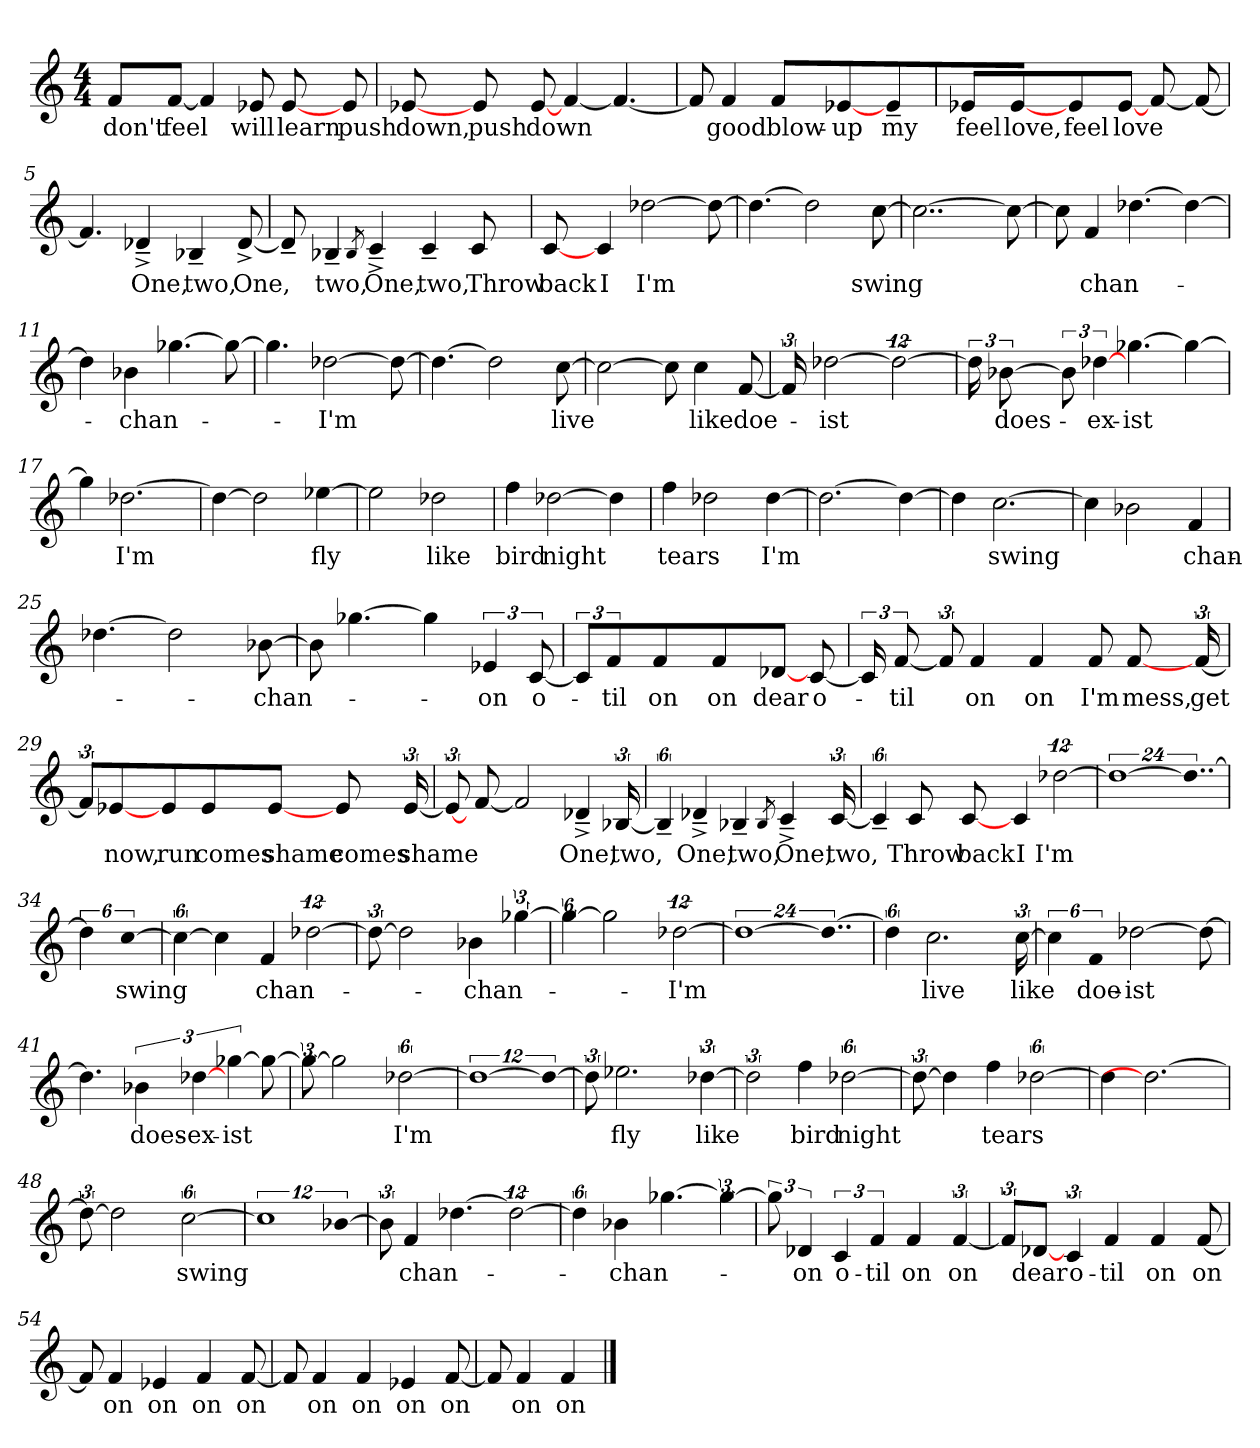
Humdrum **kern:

**kern	**text
*part1	*part1
*staff1	*staff1
*clefG2	*
*M4/4	*
=1	=1
!	!LO:LY:b
4f/	don't
!	!LO:LY:b
[8f/J	feel
4f/]	.
!	!LO:LY:b
8e-/	will
!	!LO:LY:b
[8e-/	learn
!	!LO:LY:b
8e-/	push
=2	=2
!	!LO:LY:b
[8e-/	down,
!	!LO:LY:b
8e-/	push
!	!LO:LY:b
[8e-/	down
[4f/	.
4.f/_	.
=3	=3
8f/]	.
!	!LO:LY:b
4f/	good
!	!LO:LY:b
8f/L	blow-
!	!LO:LY:b
[4e-/	up
!	!LO:LY:b
4e-~</	my
=4	=4
!	!LO:LY:b
4e-/	feel
!	!LO:LY:b
[8e-/J	love,
!	!LO:LY:b
4e-/	feel
!	!LO:LY:b
[8e-/J	love
[8f/	.
8f/_	.
=5	=5
4.f/]	.
!	!LO:LY:b
4d-^<~</	One,
!	!LO:LY:b
4B-~</	two,
!	!LO:LY:b
[8d-^</	One,
=6	=6
8d-~</]	.
!	!LO:LY:b
4B-~</	two,
8qB-/	.
!	!LO:LY:b
4c^<~</	One,
!	!LO:LY:b
4c~</	two,
!	!LO:LY:b
8c/	Throw
=7	=7
!	!LO:LY:b
[8c/	back
!	!LO:LY:b
4c/	I
!	!LO:LY:b
[2dd-	I'm
8dd-_	.
=8	=8
4.dd-_	.
2dd-\]	.
!	!LO:LY:b
[8cc	swing
=9	=9
2..cc_	.
8cc\_	.
=10	=10
8cc\]	.
!	!LO:LY:b
4f/	chan-
[4.dd-\	.
4dd-\_	.
=11	=11
4dd-\]	.
!	!LO:LY:b
4b-\	chan-
[4.gg-\	.
8gg-\_	.
=12	=12
4.gg-\]	.
!	!LO:LY:b
[2dd-	I'm
8dd-_	.
=13	=13
4.dd-_	.
2dd-\]	.
!	!LO:LY:b
[8cc\	live
=14	=14
2cc\_	.
8cc\]	.
!	!LO:LY:b
4cc\	like
!	!LO:LY:b
[8f/	doe-
=15	=15
24f/]	.
!	!LO:LY:b
[2dd-\	-ist
24%11dd-\_	.
=16	=16
24dd-\]	.
!	!LO:LY:b
[12b-\	does-
12b-\]	.
!	!LO:LY:b
[6dd-\	ex-
!	!LO:LY:b
[4.gg-\	-ist
4gg-\_	.
=17	=17
4gg-\]	.
!	!LO:LY:b
[2.dd-	I'm
=18	=18
4dd-_	.
2dd-\]	.
!	!LO:LY:b
[4ee-\	fly
=19	=19
2ee-\]	.
!	!LO:LY:b
2dd-\	like
=20	=20
!	!LO:LY:b
4ff\	bird
!	!LO:LY:b
[2dd-\	night
4dd-\]	.
=21	=21
!	!LO:LY:b
4ff\	tears
2dd-\	.
!	!LO:LY:b
[4dd-	I'm
=22	=22
2.dd-_	.
4dd-\_	.
=23	=23
4dd-\]	.
!	!LO:LY:b
[2.cc	swing
=24	=24
4cc]	.
2b-\	.
!	!LO:LY:b
4f/	chan-
=25	=25
[4.dd-\	.
2dd-\]	.
!	!LO:LY:b
[8b-\	chan-
=26	=26
8b-\]	.
[4.gg-\	.
4gg-\]	.
!	!LO:LY:b
6e-/	on
!	!LO:LY:b
[12c/	o-
=27	=27
12c/]	.
!	!LO:LY:b
6f/	-til
!	!LO:LY:b
4f/	on
!	!LO:LY:b
4f/	on
!	!LO:LY:b
[8d-/J	dear
!	!LO:LY:b
[8c/	o-
=28	=28
24c/]	.
!	!LO:LY:b
[12f/	-til
12f/]	.
!	!LO:LY:b
4f/	on
!	!LO:LY:b
4f/	on
!	!LO:LY:b
8f/	I'm
!	!LO:LY:b
[8f/	mess,
!	!LO:LY:b
[24f/	get
=29	=29
12f/]	.
!	!LO:LY:b
[8e-/	now,
!	!LO:LY:b
4e-/	run
!	!LO:LY:b
4e-/	comes
!	!LO:LY:b
[8e-/J	shame
!	!LO:LY:b
8e-/	comes
!	!LO:LY:b
[24e-/	shame
=30	=30
12e-/_	.
[8f/	.
2f/]	.
!	!LO:LY:b
4d-^<~</	One,
!	!LO:LY:b
[24B-/	two,
=31	=31
24%5B-~</]	.
!	!LO:LY:b
4d-^<~</	One,
!	!LO:LY:b
4B-~</	two,
8qB-/	.
!	!LO:LY:b
4c^<~</	One,
!	!LO:LY:b
[24c/	two,
=32	=32
24%5c~</]	.
!	!LO:LY:b
8c/	Throw
!	!LO:LY:b
[8c/	back
!	!LO:LY:b
4c/	I
!	!LO:LY:b
[24%7dd-	I'm
=33	=33
24%17dd-_	.
6..dd-\_	.
=34	=34
24%5dd-\]	.
!	!LO:LY:b
[24%19cc	swing
=35	=35
24%5cc_	.
4cc\]	.
!	!LO:LY:b
4f/	chan-
[24%7dd-\	.
=36	=36
12dd-\_	.
2dd-\]	.
!	!LO:LY:b
4b-\	chan-
[6gg-\	.
=37	=37
24%5gg-\_	.
2gg-\]	.
!	!LO:LY:b
[24%7dd-	I'm
=38	=38
24%17dd-_	.
6..dd-\_	.
=39	=39
24%5dd-\]	.
!	!LO:LY:b
2.cc\	live
!	!LO:LY:b
[24cc\	like
=40	=40
24%5cc\]	.
!	!LO:LY:b
6f/	doe-
!	!LO:LY:b
[2dd-\	-ist
8dd-\_	.
=41	=41
4.dd-\]	.
!	!LO:LY:b
6b-\	does-
!	!LO:LY:b
[6dd-\	ex-
!	!LO:LY:b
[6gg-\	-ist
8gg-\_	.
=42	=42
12gg-\_	.
2gg-\]	.
!	!LO:LY:b
[12%5dd-	I'm
=43	=43
12%7dd-_	.
12%5dd-\_	.
=44	=44
12dd-\]	.
!	!LO:LY:b
2.ee-\	fly
!	!LO:LY:b
[6dd-\	like
=45	=45
3dd-\]	.
!	!LO:LY:b
4ff\	bird
!	!LO:LY:b
[12%5dd-\	night
=46	=46
12dd-\_	.
4dd-\]	.
!	!LO:LY:b
4ff\	tears
[12%5dd-\	.
=47	=47
4dd-\]	.
2.dd-_	.
=48	=48
12dd-_	.
2dd-\]	.
!	!LO:LY:b
[12%5cc	swing
=49	=49
12%7cc]	.
[12%5b-\	.
=50	=50
12b-\]	.
!	!LO:LY:b
4f/	chan-
[4.dd-\	.
24%7dd-\_	.
=51	=51
24%5dd-\]	.
!	!LO:LY:b
4b-\	chan-
[4.gg-\	.
6gg-\_	.
=52	=52
12gg-\]	.
!	!LO:LY:b
6d-/	on
!	!LO:LY:b
6c/	o-
!	!LO:LY:b
6f/	-til
!	!LO:LY:b
4f/	on
!	!LO:LY:b
[6f/	on
=53	=53
12f/]	.
!	!LO:LY:b
[8d-/J	dear
!	!LO:LY:b
6c/	o-
!	!LO:LY:b
4f/	-til
!	!LO:LY:b
4f/	on
!	!LO:LY:b
[8f/	on
=54	=54
8f/]	.
!	!LO:LY:b
4f/	on
!	!LO:LY:b
4e-/	on
!	!LO:LY:b
4f/	on
!	!LO:LY:b
[8f/	on
=55	=55
8f/]	.
!	!LO:LY:b
4f/	on
!	!LO:LY:b
4f/	on
!	!LO:LY:b
4e-/	on
!	!LO:LY:b
[8f/	on
=56	=56
8f/]	.
!	!LO:LY:b
4f/	on
!	!LO:LY:b
4f/	on
==	==
*-	*-
